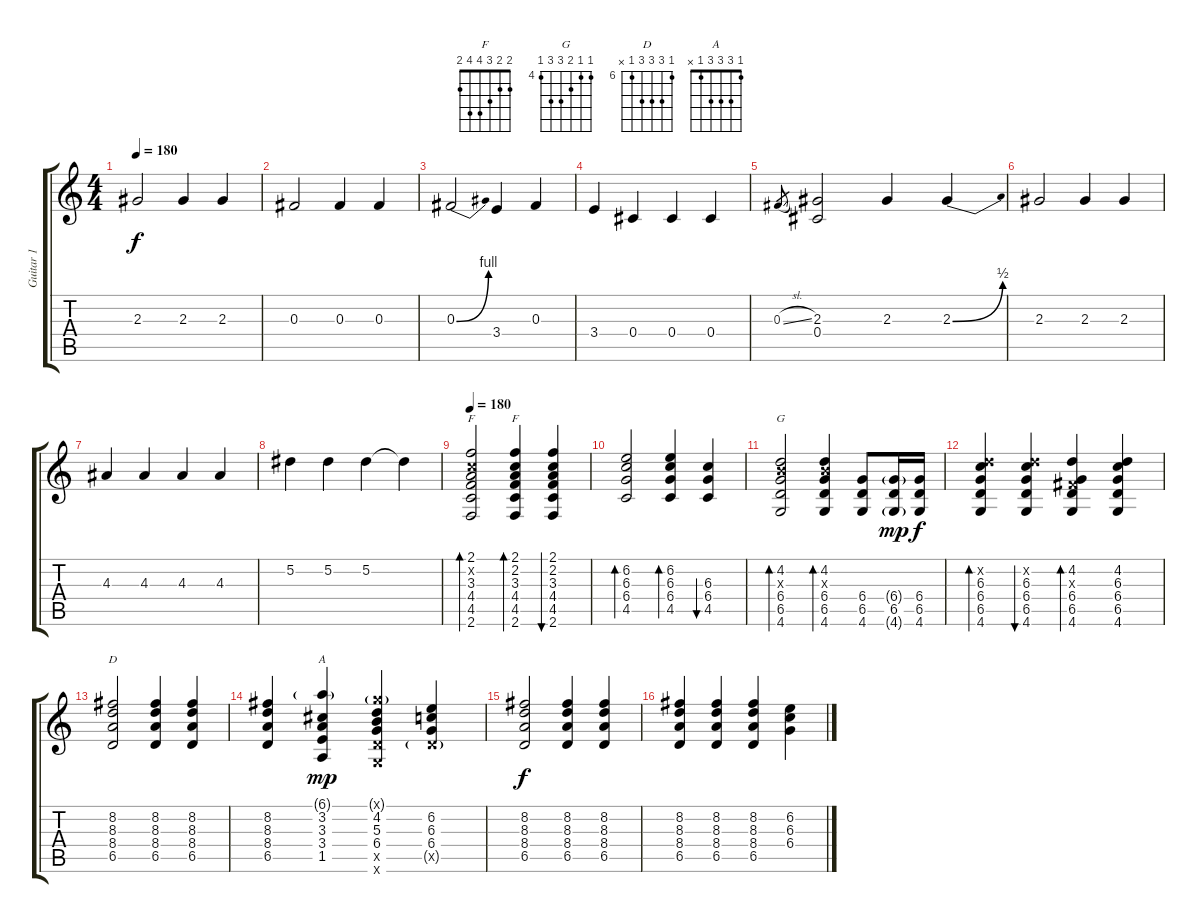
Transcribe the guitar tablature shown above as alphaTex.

\track ("Guitar 1 " "Guitar 1 ") {instrument acousticguitarsteel}
\staff {score tabs}
\tuning (Eb4 Bb3 Gb3 Db3 Ab2 Eb2) {hide}
\chord ("F" 9 11 11 11 9 x) {firstfret 9}
\chord ("F" 2 2 3 4 4 2)
\chord ("G" 4 4 5 6 6 4) {firstfret 4}
\chord ("D" 6 8 8 8 6 x) {firstfret 6}
\chord ("A" 1 3 3 3 1 x)
\ts (4 4)
\tempo 180
\clef g2
\ks c
2.3.2{dy f} 2.3.4 2.3.4 |
0.3.2 0.3.4 0.3.4 |
0.3{be (bend 0 0 60 4)}.2 3.4.4 0.3.4 |
3.4.4 0.4.4 0.4.4 0.4.4 |
0.3{sl}.8{gr} (2.3 0.4).2 2.3.4 2.3{be (bend 0 0 60 2)}.4 |
2.3.2 2.3.4 2.3.4 |
4.3.4 4.3.4 4.3.4 4.3.4 |
5.2.4 5.2.4 5.2.4 5.2{t}.4 |
\tempo 180
(2.1 2.2{x} 3.3 4.4 4.5 2.6).2{bd 120 ch "F" volume 16} (2.1 2.2 3.3 4.4 4.5 2.6).4{bd 120 ch "F"} (2.1 2.2 3.3 4.4 4.5 2.6).4{bu 120} |
(6.2 6.3 6.4 4.5).2{bd 240} (6.2 6.3 6.4 4.5).4{bd 240} (6.3 6.4 4.5).4{bu 240} |
(4.2 5.3{x} 6.4 6.5 4.6).2{bd 240 ch "G"} (4.2 5.3{x} 6.4 6.5 4.6).4{bd 240} (6.4 6.5 4.6).8 (6.4{g} 6.5 4.6{g}).16{dy mp} (6.4 6.5 4.6).16{dy f} |
(4.2{x} 6.3 6.4 6.5 4.6).4{bd 120} (4.2{x} 6.3 6.4 6.5 4.6).4{bu 60} (4.2 0.3{x} 6.4 6.5 4.6).4{bd 60} (4.2 6.3 6.4 6.5 4.6).4 |
(8.2 8.3 8.4 6.5).2{ch "D"} (8.2 8.3 8.4 6.5).4 (8.2 8.3 8.4 6.5).4 |
(8.2 8.3 8.4 6.5).4 (6.1{g} 3.2 3.3 3.4 1.5).4{ch "A" dy mp} (4.1{g x} 4.2 5.3 6.4 6.5{x} 4.6{x}).4 (6.2 6.3 6.4 6.5{g x}).4 |
(8.2 8.3 8.4 6.5).2{dy f} (8.2 8.3 8.4 6.5).4 (8.2 8.3 8.4 6.5).4 |
(8.2 8.3 8.4 6.5).4 (8.2 8.3 8.4 6.5).4 (8.2 8.3 8.4 6.5).4 (6.2 6.3 6.4).4
